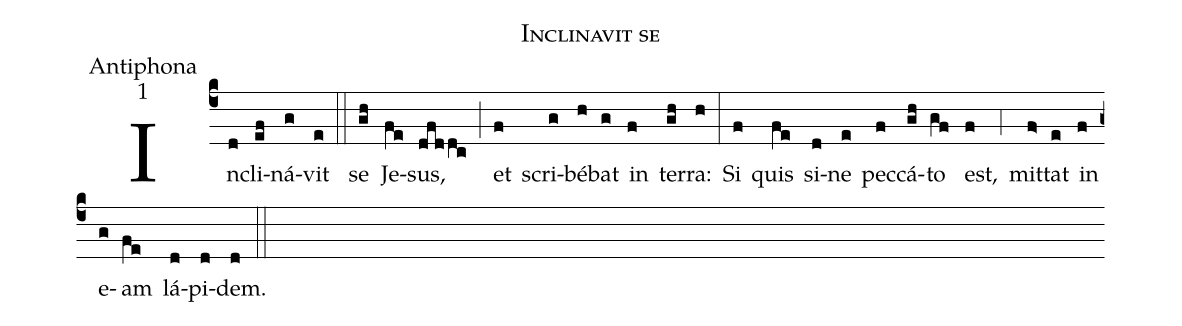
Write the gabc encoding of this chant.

name:Inclinavit se;
office-part:Antiphona;
mode:1;
%%
(c4) In(d)cli(ef)ná(g)vit(e) (::)
se(gh) Je(fe)sus,(dfddc) (;) et(f) scri(g)bé(h)bat(g) in(f) ter(gh)ra:(h) (:)
Si(f) quis(fe) si(d)ne(e) pec(f)cá(gh)to(gf) est,(f) (,4) mit(f>)tat(e) in(f) e(g)am(fe) lá(d)pi(d)dem.(d) (::)
